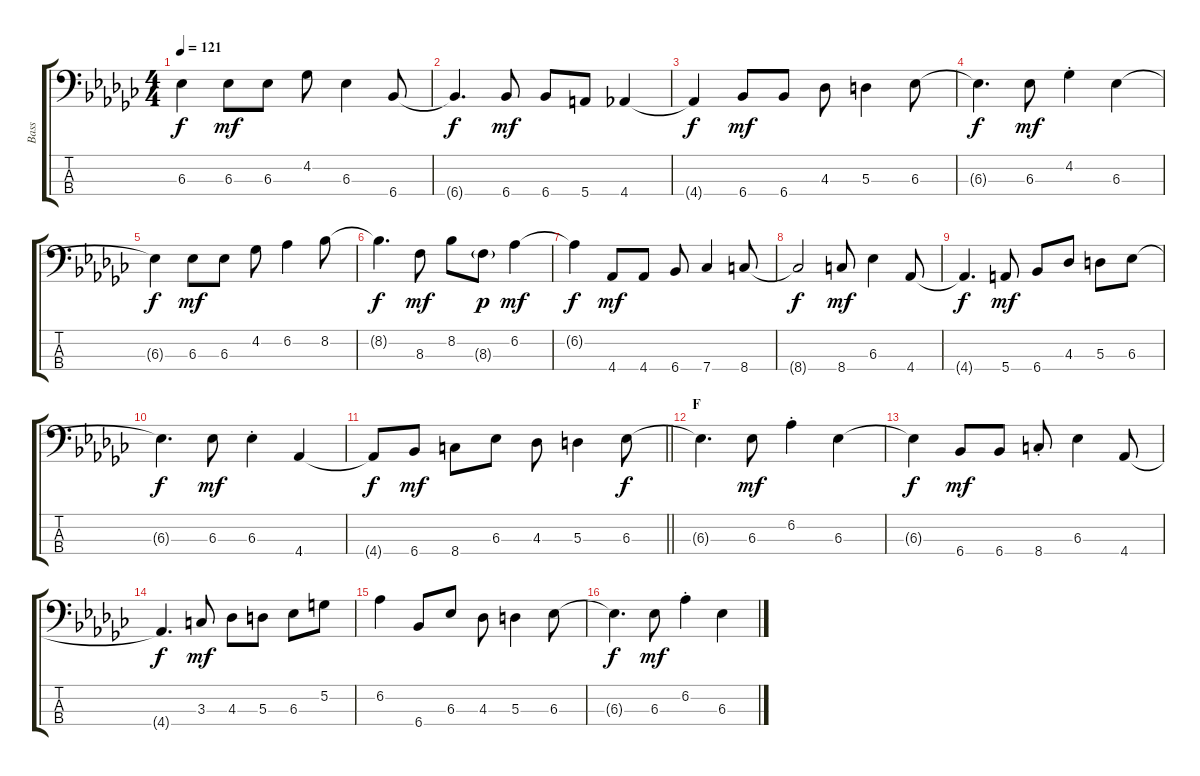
\track ("Bass" "Bass") {instrument electricbasspick}
\staff {score tabs}
\tuning (G2 D2 A1 E1) {hide}
\ts (4 4)
\tempo 121
\clef f4
\ks ebminor
6.3{t}.4{dy f} 6.3.8{dy mf} 6.3.8 4.2.8 6.3.4 6.4.8 |
6.4{t}.4{d dy f} 6.4.8{dy mf} 6.4.8 5.4.8 4.4.4 |
4.4{t}.4{dy f} 6.4.8{dy mf} 6.4.8 4.3.8 5.3.4 6.3.8 |
6.3{t}.4{d dy f} 6.3.8{dy mf} 4.2{st}.4 6.3.4 |
6.3{t}.4{dy f} 6.3.8{dy mf} 6.3.8 4.2.8 6.2.4 8.2.8 |
8.2{t}.4{d dy f} 8.3.8{dy mf} 8.2.8 8.3{g}.8{dy p} 6.2.4{dy mf} |
6.2{t}.4{dy f} 4.4.8{dy mf} 4.4.8 6.4.8 7.4.4 8.4.8 |
8.4{t}.2{dy f} 8.4.8{dy mf} 6.3.4 4.4.8 |
4.4{t}.4{d dy f} 5.4.8{dy mf} 6.4.8 4.3.8 5.3.8 6.3.8 |
6.3{t}.4{d dy f} 6.3.8{dy mf} 6.3{st}.4 4.4.4 |
\barLineRight lightlight
4.4{t}.8{dy f} 6.4.8{dy mf} 8.4.8 6.3.8 4.3.8 5.3.4 6.3.8{dy f} |
\section ("" "F")
6.3{t}.4{d} 6.3.8{dy mf} 6.2{st}.4 6.3.4 |
6.3{t}.4{dy f} 6.4.8{dy mf} 6.4.8 8.4{st}.8 6.3.4 4.4.8 |
4.4{t}.4{d dy f} 3.3.8{dy mf} 4.3.8 5.3.8 6.3.8 5.2.8 |
6.2.4 6.4.8 6.3.8 4.3.8 5.3.4 6.3.8 |
6.3{t}.4{d dy f} 6.3.8{dy mf} 6.2{st}.4 6.3.4
